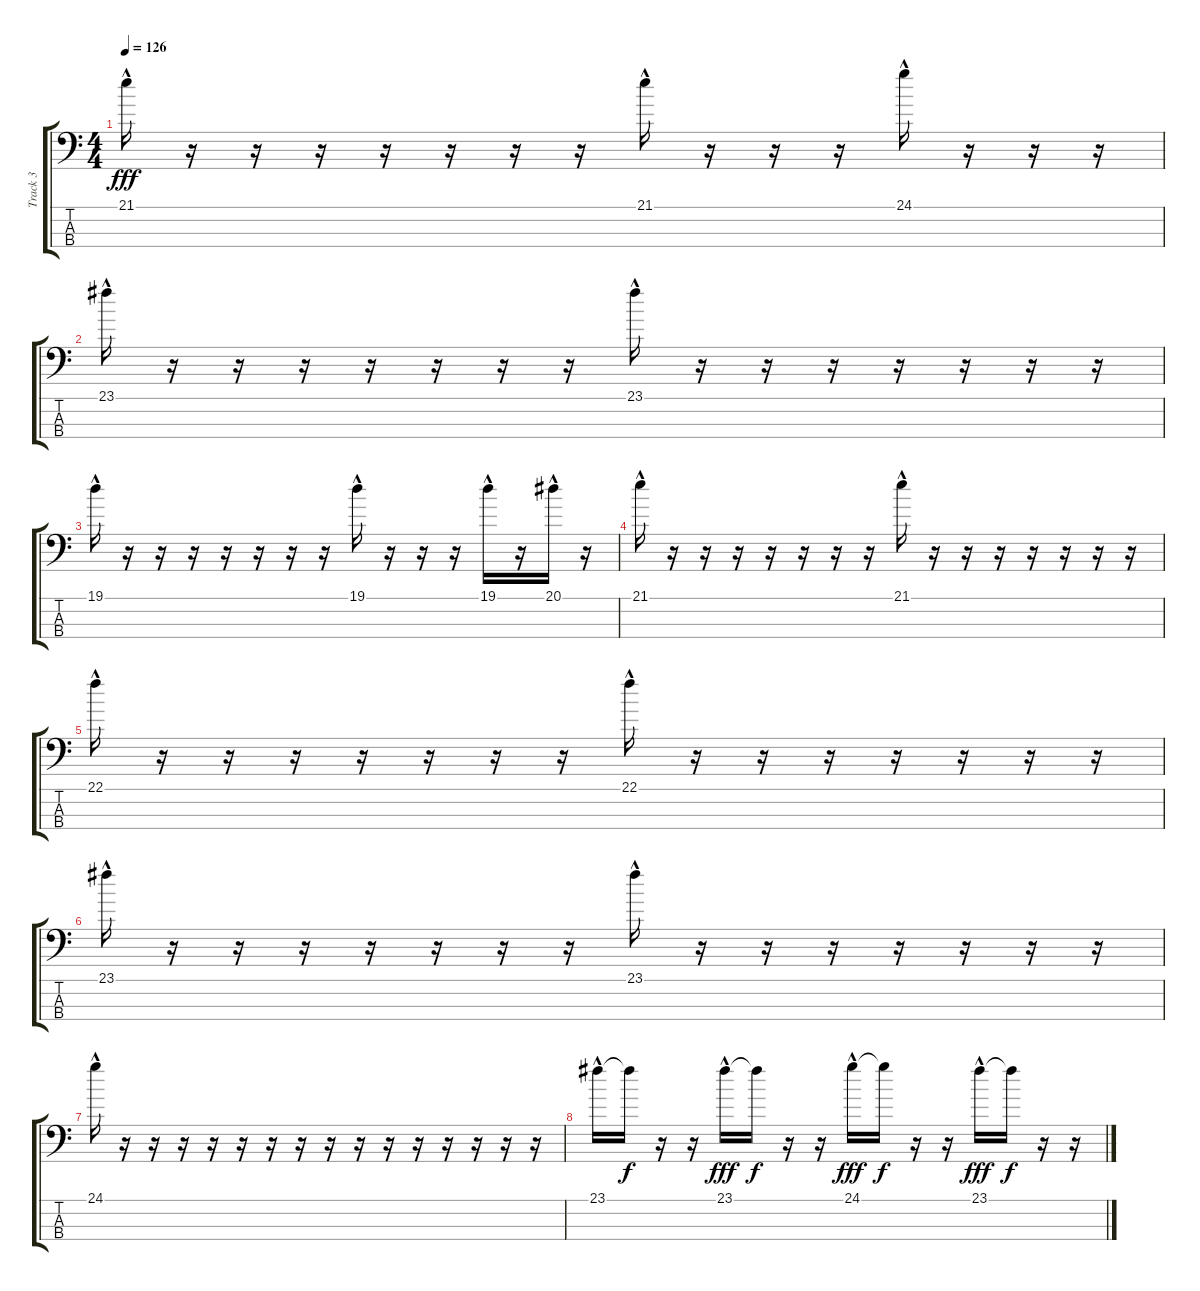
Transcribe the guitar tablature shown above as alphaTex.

\track ("Track 3" "Track 3") {instrument electricbasspick}
\staff {score tabs}
\tuning (G2 D2 A1 E1) {hide}
\ts (4 4)
\tempo 126
\clef f4
\ks c
21.1{hac}.16{dy fff} r.16 r.16 r.16 r.16 r.16 r.16 r.16 21.1{hac}.16 r.16 r.16 r.16 24.1{hac}.16 r.16 r.16 r.16 |
23.1{hac}.16 r.16 r.16 r.16 r.16 r.16 r.16 r.16 23.1{hac}.16 r.16 r.16 r.16 r.16 r.16 r.16 r.16 |
19.1{hac}.16 r.16 r.16 r.16 r.16 r.16 r.16 r.16 19.1{hac}.16 r.16 r.16 r.16 19.1{hac}.16 r.16 20.1{hac}.16 r.16 |
21.1{hac}.16 r.16 r.16 r.16 r.16 r.16 r.16 r.16 21.1{hac}.16 r.16 r.16 r.16 r.16 r.16 r.16 r.16 |
22.1{hac}.16 r.16 r.16 r.16 r.16 r.16 r.16 r.16 22.1{hac}.16 r.16 r.16 r.16 r.16 r.16 r.16 r.16 |
23.1{hac}.16 r.16 r.16 r.16 r.16 r.16 r.16 r.16 23.1{hac}.16 r.16 r.16 r.16 r.16 r.16 r.16 r.16 |
24.1{hac}.16 r.16 r.16 r.16 r.16 r.16 r.16 r.16 r.16 r.16 r.16 r.16 r.16 r.16 r.16 r.16 |
23.1{hac}.16 23.1{t}.16{dy f} r.16 r.16 23.1{hac}.16{dy fff} 23.1{t}.16{dy f} r.16 r.16 24.1{hac}.16{dy fff} 24.1{t}.16{dy f} r.16 r.16 23.1{hac}.16{dy fff} 23.1{t}.16{dy f} r.16 r.16
